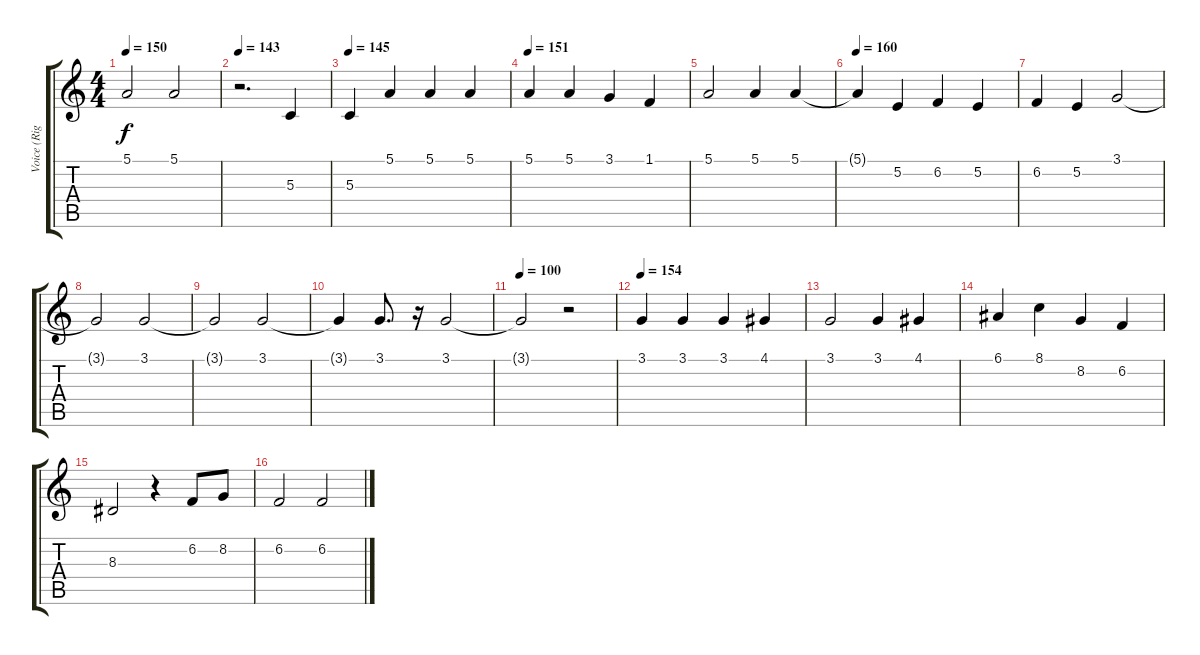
\track ("Voice (Right)" "Voice (Rig") {instrument flute}
\staff {score tabs}
\tuning (E4 B3 G3 D3 A2 E2) {hide}
\ts (4 4)
\tempo 150
\clef g2
\ks c
5.1.2{dy f} 5.1.2 |
\tempo 143
r.2{d} 5.3.4 |
\tempo 145
5.3.4 5.1.4 5.1.4 5.1.4 |
\tempo 151
5.1.4 5.1.4 3.1.4 1.1.4 |
5.1.2 5.1.4 5.1.4 |
\tempo 160
5.1{t}.4 5.2.4 6.2.4 5.2.4 |
6.2.4 5.2.4 3.1.2 |
3.1{t}.2 3.1.2 |
3.1{t}.2 3.1.2 |
3.1{t}.4 3.1.8{d} r.16 3.1.2 |
\tempo 100
3.1{t}.2 r.2 |
\tempo 154
3.1.4 3.1.4 3.1.4 4.1.4 |
3.1.2 3.1.4 4.1.4 |
6.1.4 8.1.4 8.2.4 6.2.4 |
8.3.2 r.4 6.2.8 8.2.8 |
6.2.2 6.2.2
